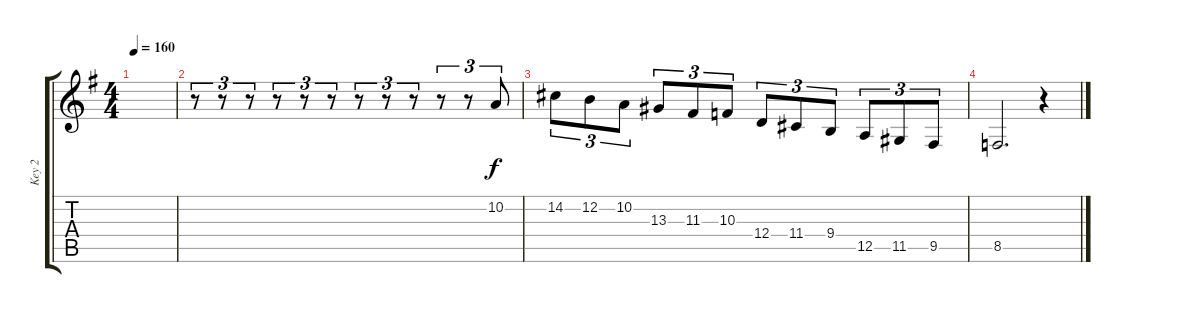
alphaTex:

\track ("Key 2" "Key 2") {instrument violin}
\staff {score tabs}
\tuning (E4 B3 G3 D3 A2 E2) {hide}
\ts (4 4)
\tempo 160
\clef g2
\ks g
|
r.8{tu (3 2)} r.8{tu (3 2)} r.8{tu (3 2)} r.8{tu (3 2)} r.8{tu (3 2)} r.8{tu (3 2)} r.8{tu (3 2)} r.8{tu (3 2)} r.8{tu (3 2)} r.8{tu (3 2)} r.8{tu (3 2)} 10.2.8{tu (3 2)} |
14.2.8{tu (3 2)} 12.2.8{tu (3 2)} 10.2.8{tu (3 2)} 13.3.8{tu (3 2)} 11.3.8{tu (3 2)} 10.3.8{tu (3 2)} 12.4.8{tu (3 2)} 11.4.8{tu (3 2)} 9.4.8{tu (3 2)} 12.5.8{tu (3 2)} 11.5.8{tu (3 2)} 9.5.8{tu (3 2)} |
8.5.2{d} r.4
